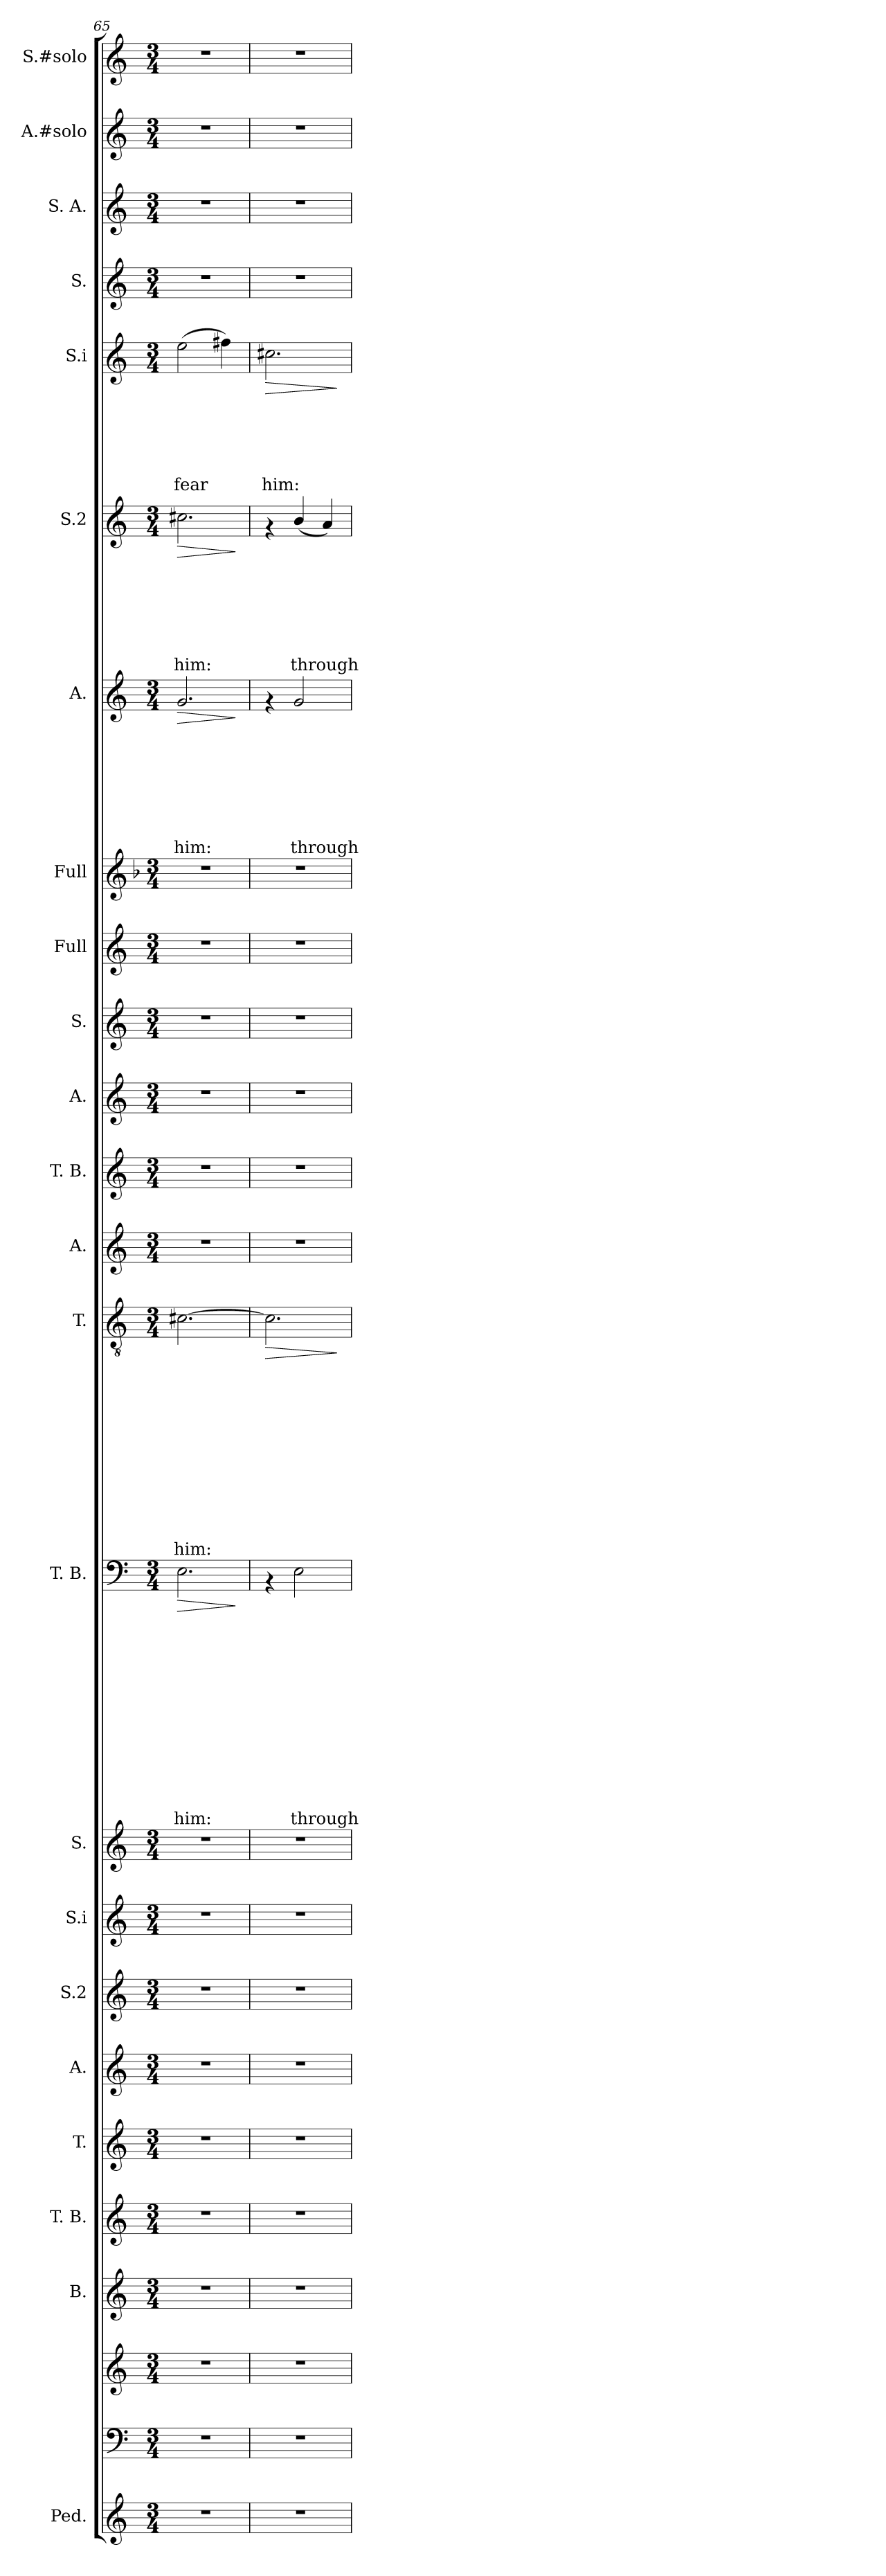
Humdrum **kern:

**kern	**kern	**kern	**kern	**kern	**kern	**kern	**kern	**kern	**kern	**kern	**text	**text	**text	**text	**text	**text	**text	**text	**text	**text	**text	**text	**text	**dynam	**kern	**text	**text	**text	**text	**text	**text	**text	**text	**text	**text	**text	**text	**dynam	**kern	**kern	**kern	**kern	**kern	**kern	**kern	**text	**text	**text	**text	**text	**text	**text	**text	**dynam	**kern	**text	**text	**text	**text	**text	**text	**text	**dynam	**kern	**text	**text	**text	**text	**text	**text	**dynam	**kern	**kern	**kern	**kern
*part25	*part24	*part23	*part22	*part21	*part20	*part19	*part18	*part17	*part16	*part15	*part15	*part15	*part15	*part15	*part15	*part15	*part15	*part15	*part15	*part15	*part15	*part15	*part15	*part15	*part14	*part14	*part14	*part14	*part14	*part14	*part14	*part14	*part14	*part14	*part14	*part14	*part14	*part14	*part13	*part12	*part11	*part10	*part9	*part8	*part7	*part7	*part7	*part7	*part7	*part7	*part7	*part7	*part7	*part7	*part6	*part6	*part6	*part6	*part6	*part6	*part6	*part6	*part6	*part5	*part5	*part5	*part5	*part5	*part5	*part5	*part5	*part4	*part3	*part2	*part1
*staff25	*staff24	*staff23	*staff22	*staff21	*staff20	*staff19	*staff18	*staff17	*staff16	*staff15	*staff15	*staff15	*staff15	*staff15	*staff15	*staff15	*staff15	*staff15	*staff15	*staff15	*staff15	*staff15	*staff15	*staff15	*staff14	*staff14	*staff14	*staff14	*staff14	*staff14	*staff14	*staff14	*staff14	*staff14	*staff14	*staff14	*staff14	*staff14	*staff13	*staff12	*staff11	*staff10	*staff9	*staff8	*staff7	*staff7	*staff7	*staff7	*staff7	*staff7	*staff7	*staff7	*staff7	*staff7	*staff6	*staff6	*staff6	*staff6	*staff6	*staff6	*staff6	*staff6	*staff6	*staff5	*staff5	*staff5	*staff5	*staff5	*staff5	*staff5	*staff5	*staff4	*staff3	*staff2	*staff1
*I"Ped.	*	*	*I"B.	*I"T. B.	*I"T.	*I"A.	*I"S.2	*I"S.i	*I"S.	*I"T. B.	*	*	*	*	*	*	*	*	*	*	*	*	*	*	*I"T.	*	*	*	*	*	*	*	*	*	*	*	*	*	*I"A.	*I"T. B.	*I"A.	*I"S.	*I"Full	*I"Full	*I"A.	*	*	*	*	*	*	*	*	*	*I"S.2	*	*	*	*	*	*	*	*	*I"S.i	*	*	*	*	*	*	*	*I"S.	*I"S. A.	*I"A.#solo	*I"S.#solo
*I'Ped.	*	*	*	*I'T. B.	*I'T.	*I'A.	*I'S.2	*I'S.i	*I'S.	*I'T. B.	*	*	*	*	*	*	*	*	*	*	*	*	*	*	*I'T.	*	*	*	*	*	*	*	*	*	*	*	*	*	*	*I'T. B.	*I'A.	*I'S.	*	*	*I'A.	*	*	*	*	*	*	*	*	*	*I'S.2	*	*	*	*	*	*	*	*	*I'S.i	*	*	*	*	*	*	*	*I'S.	*I'S. A.	*I'A.#solo	*I'S.#solo
*clefG2	*clefF4	*clefG2	*clefG2	*clefG2	*clefG2	*clefG2	*clefG2	*clefG2	*clefG2	*clefF4	*	*	*	*	*	*	*	*	*	*	*	*	*	*	*clefGv2	*	*	*	*	*	*	*	*	*	*	*	*	*	*clefG2	*clefG2	*clefG2	*clefG2	*clefG2	*clefG2	*clefG2	*	*	*	*	*	*	*	*	*	*clefG2	*	*	*	*	*	*	*	*	*clefG2	*	*	*	*	*	*	*	*clefG2	*clefG2	*clefG2	*clefG2
*	*	*	*	*	*	*	*	*	*	*	*	*	*	*	*	*	*	*	*	*	*	*	*	*	*	*	*	*	*	*	*	*	*	*	*	*	*	*	*	*	*	*	*	*ITrd3c5	*	*	*	*	*	*	*	*	*	*	*	*	*	*	*	*	*	*	*	*	*	*	*	*	*	*	*	*	*	*	*
*k[]	*k[]	*k[]	*k[]	*k[]	*k[]	*k[]	*k[]	*k[]	*k[]	*k[]	*	*	*	*	*	*	*	*	*	*	*	*	*	*	*k[]	*	*	*	*	*	*	*	*	*	*	*	*	*	*k[]	*k[]	*k[]	*k[]	*k[]	*k[]	*k[]	*	*	*	*	*	*	*	*	*	*k[]	*	*	*	*	*	*	*	*	*k[]	*	*	*	*	*	*	*	*k[]	*k[]	*k[]	*k[]
*C:	*C:	*C:	*C:	*C:	*C:	*C:	*C:	*C:	*C:	*C:	*	*	*	*	*	*	*	*	*	*	*	*	*	*	*C:	*	*	*	*	*	*	*	*	*	*	*	*	*	*C:	*C:	*C:	*C:	*C:	*C:	*C:	*	*	*	*	*	*	*	*	*	*C:	*	*	*	*	*	*	*	*	*C:	*	*	*	*	*	*	*	*C:	*C:	*C:	*C:
*M3/4	*M3/4	*M3/4	*M3/4	*M3/4	*M3/4	*M3/4	*M3/4	*M3/4	*M3/4	*M3/4	*	*	*	*	*	*	*	*	*	*	*	*	*	*	*M3/4	*	*	*	*	*	*	*	*	*	*	*	*	*	*M3/4	*M3/4	*M3/4	*M3/4	*M3/4	*M3/4	*M3/4	*	*	*	*	*	*	*	*	*	*M3/4	*	*	*	*	*	*	*	*	*M3/4	*	*	*	*	*	*	*	*M3/4	*M3/4	*M3/4	*M3/4
=65	=65	=65	=65	=65	=65	=65	=65	=65	=65	=65	=65	=65	=65	=65	=65	=65	=65	=65	=65	=65	=65	=65	=65	=65	=65	=65	=65	=65	=65	=65	=65	=65	=65	=65	=65	=65	=65	=65	=65	=65	=65	=65	=65	=65	=65	=65	=65	=65	=65	=65	=65	=65	=65	=65	=65	=65	=65	=65	=65	=65	=65	=65	=65	=65	=65	=65	=65	=65	=65	=65	=65	=65	=65	=65	=65
!	!	!	!	!	!	!	!	!	!	!	!	!	!	!	!	!	!	!	!	!	!	!	!LO:LY:b	!LO:HP:b	!	!	!	!	!	!	!	!	!	!	!	!	!LO:LY:b	!	!	!	!	!	!	!	!	!	!	!	!	!	!	!	!LO:LY:b	!LO:HP:b	!	!	!	!	!	!	!	!LO:LY:b	!LO:HP:b	!	!	!	!	!	!	!LO:LY:b	!	!	!	!	!
2.r	2.r	2.r	2.r	2.r	2.r	2.r	2.r	2.r	2.r	2.E\	.	.	.	.	.	.	.	.	.	.	.	.	him:	>	[>2.c#X\	.	.	.	.	.	.	.	.	.	.	.	him:	.	2.r	2.r	2.r	2.r	2.r	2.r	2.g/	.	.	.	.	.	.	.	him:	>	2.cc#X\	.	.	.	.	.	.	him:	>	(>2ee\	.	.	.	.	.	fear	.	2.r	2.r	2.r	2.r
.	.	.	.	.	.	.	.	.	.	.	.	.	.	.	.	.	.	.	.	.	.	.	.	.	.	.	.	.	.	.	.	.	.	.	.	.	.	.	.	.	.	.	.	.	.	.	.	.	.	.	.	.	.	.	.	.	.	.	.	.	.	.	.	4ff#X\)	.	.	.	.	.	.	.	.	.	.	.
.	.	.	.	.	.	.	.	.	.	.	.	.	.	.	.	.	.	.	.	.	.	.	.	]	.	.	.	.	.	.	.	.	.	.	.	.	.	.	.	.	.	.	.	.	.	.	.	.	.	.	.	.	.	]	.	.	.	.	.	.	.	.	]	.	.	.	.	.	.	.	.	.	.	.	.
=66	=66	=66	=66	=66	=66	=66	=66	=66	=66	=66	=66	=66	=66	=66	=66	=66	=66	=66	=66	=66	=66	=66	=66	=66	=66	=66	=66	=66	=66	=66	=66	=66	=66	=66	=66	=66	=66	=66	=66	=66	=66	=66	=66	=66	=66	=66	=66	=66	=66	=66	=66	=66	=66	=66	=66	=66	=66	=66	=66	=66	=66	=66	=66	=66	=66	=66	=66	=66	=66	=66	=66	=66	=66	=66	=66
!	!	!	!	!	!	!	!	!	!	!	!	!	!	!	!	!	!	!	!	!	!	!	!	!	!	!	!	!	!	!	!	!	!	!	!	!	!	!LO:HP:b	!	!	!	!	!	!	!	!	!	!	!	!	!	!	!	!	!	!	!	!	!	!	!	!	!	!	!	!	!	!	!	!LO:LY:b	!LO:HP:b	!	!	!	!
2.r	2.r	2.r	2.r	2.r	2.r	2.r	2.r	2.r	2.r	4rAA	.	.	.	.	.	.	.	.	.	.	.	.	.	.	2.c#\]	.	.	.	.	.	.	.	.	.	.	.	.	>	2.r	2.r	2.r	2.r	2.r	2.r	4rf	.	.	.	.	.	.	.	.	.	4rf	.	.	.	.	.	.	.	.	2.cc#X\	.	.	.	.	.	him:	>	2.r	2.r	2.r	2.r
!	!	!	!	!	!	!	!	!	!	!	!	!	!	!	!	!	!	!	!	!	!	!	!LO:LY:b	!	!	!	!	!	!	!	!	!	!	!	!	!	!	!	!	!	!	!	!	!	!	!	!	!	!	!	!	!	!LO:LY:b	!	!	!	!	!	!	!	!	!LO:LY:b	!	!	!	!	!	!	!	!	!	!	!	!	!
.	.	.	.	.	.	.	.	.	.	2E\	.	.	.	.	.	.	.	.	.	.	.	.	through-	.	.	.	.	.	.	.	.	.	.	.	.	.	.	.	.	.	.	.	.	.	2g/	.	.	.	.	.	.	.	through-	.	(<4b/	.	.	.	.	.	.	through-	.	.	.	.	.	.	.	.	.	.	.	.	.
.	.	.	.	.	.	.	.	.	.	.	.	.	.	.	.	.	.	.	.	.	.	.	.	.	.	.	.	.	.	.	.	.	.	.	.	.	.	.	.	.	.	.	.	.	.	.	.	.	.	.	.	.	.	.	4a/)	.	.	.	.	.	.	.	.	.	.	.	.	.	.	.	.	.	.	.	.
.	.	.	.	.	.	.	.	.	.	.	.	.	.	.	.	.	.	.	.	.	.	.	.	.	.	.	.	.	.	.	.	.	.	.	.	.	.	]	.	.	.	.	.	.	.	.	.	.	.	.	.	.	.	.	.	.	.	.	.	.	.	.	.	.	.	.	.	.	.	.	]	.	.	.	.
=	=	=	=	=	=	=	=	=	=	=	=	=	=	=	=	=	=	=	=	=	=	=	=	=	=	=	=	=	=	=	=	=	=	=	=	=	=	=	=	=	=	=	=	=	=	=	=	=	=	=	=	=	=	=	=	=	=	=	=	=	=	=	=	=	=	=	=	=	=	=	=	=	=	=	=
*-	*-	*-	*-	*-	*-	*-	*-	*-	*-	*-	*-	*-	*-	*-	*-	*-	*-	*-	*-	*-	*-	*-	*-	*-	*-	*-	*-	*-	*-	*-	*-	*-	*-	*-	*-	*-	*-	*-	*-	*-	*-	*-	*-	*-	*-	*-	*-	*-	*-	*-	*-	*-	*-	*-	*-	*-	*-	*-	*-	*-	*-	*-	*-	*-	*-	*-	*-	*-	*-	*-	*-	*-	*-	*-	*-
